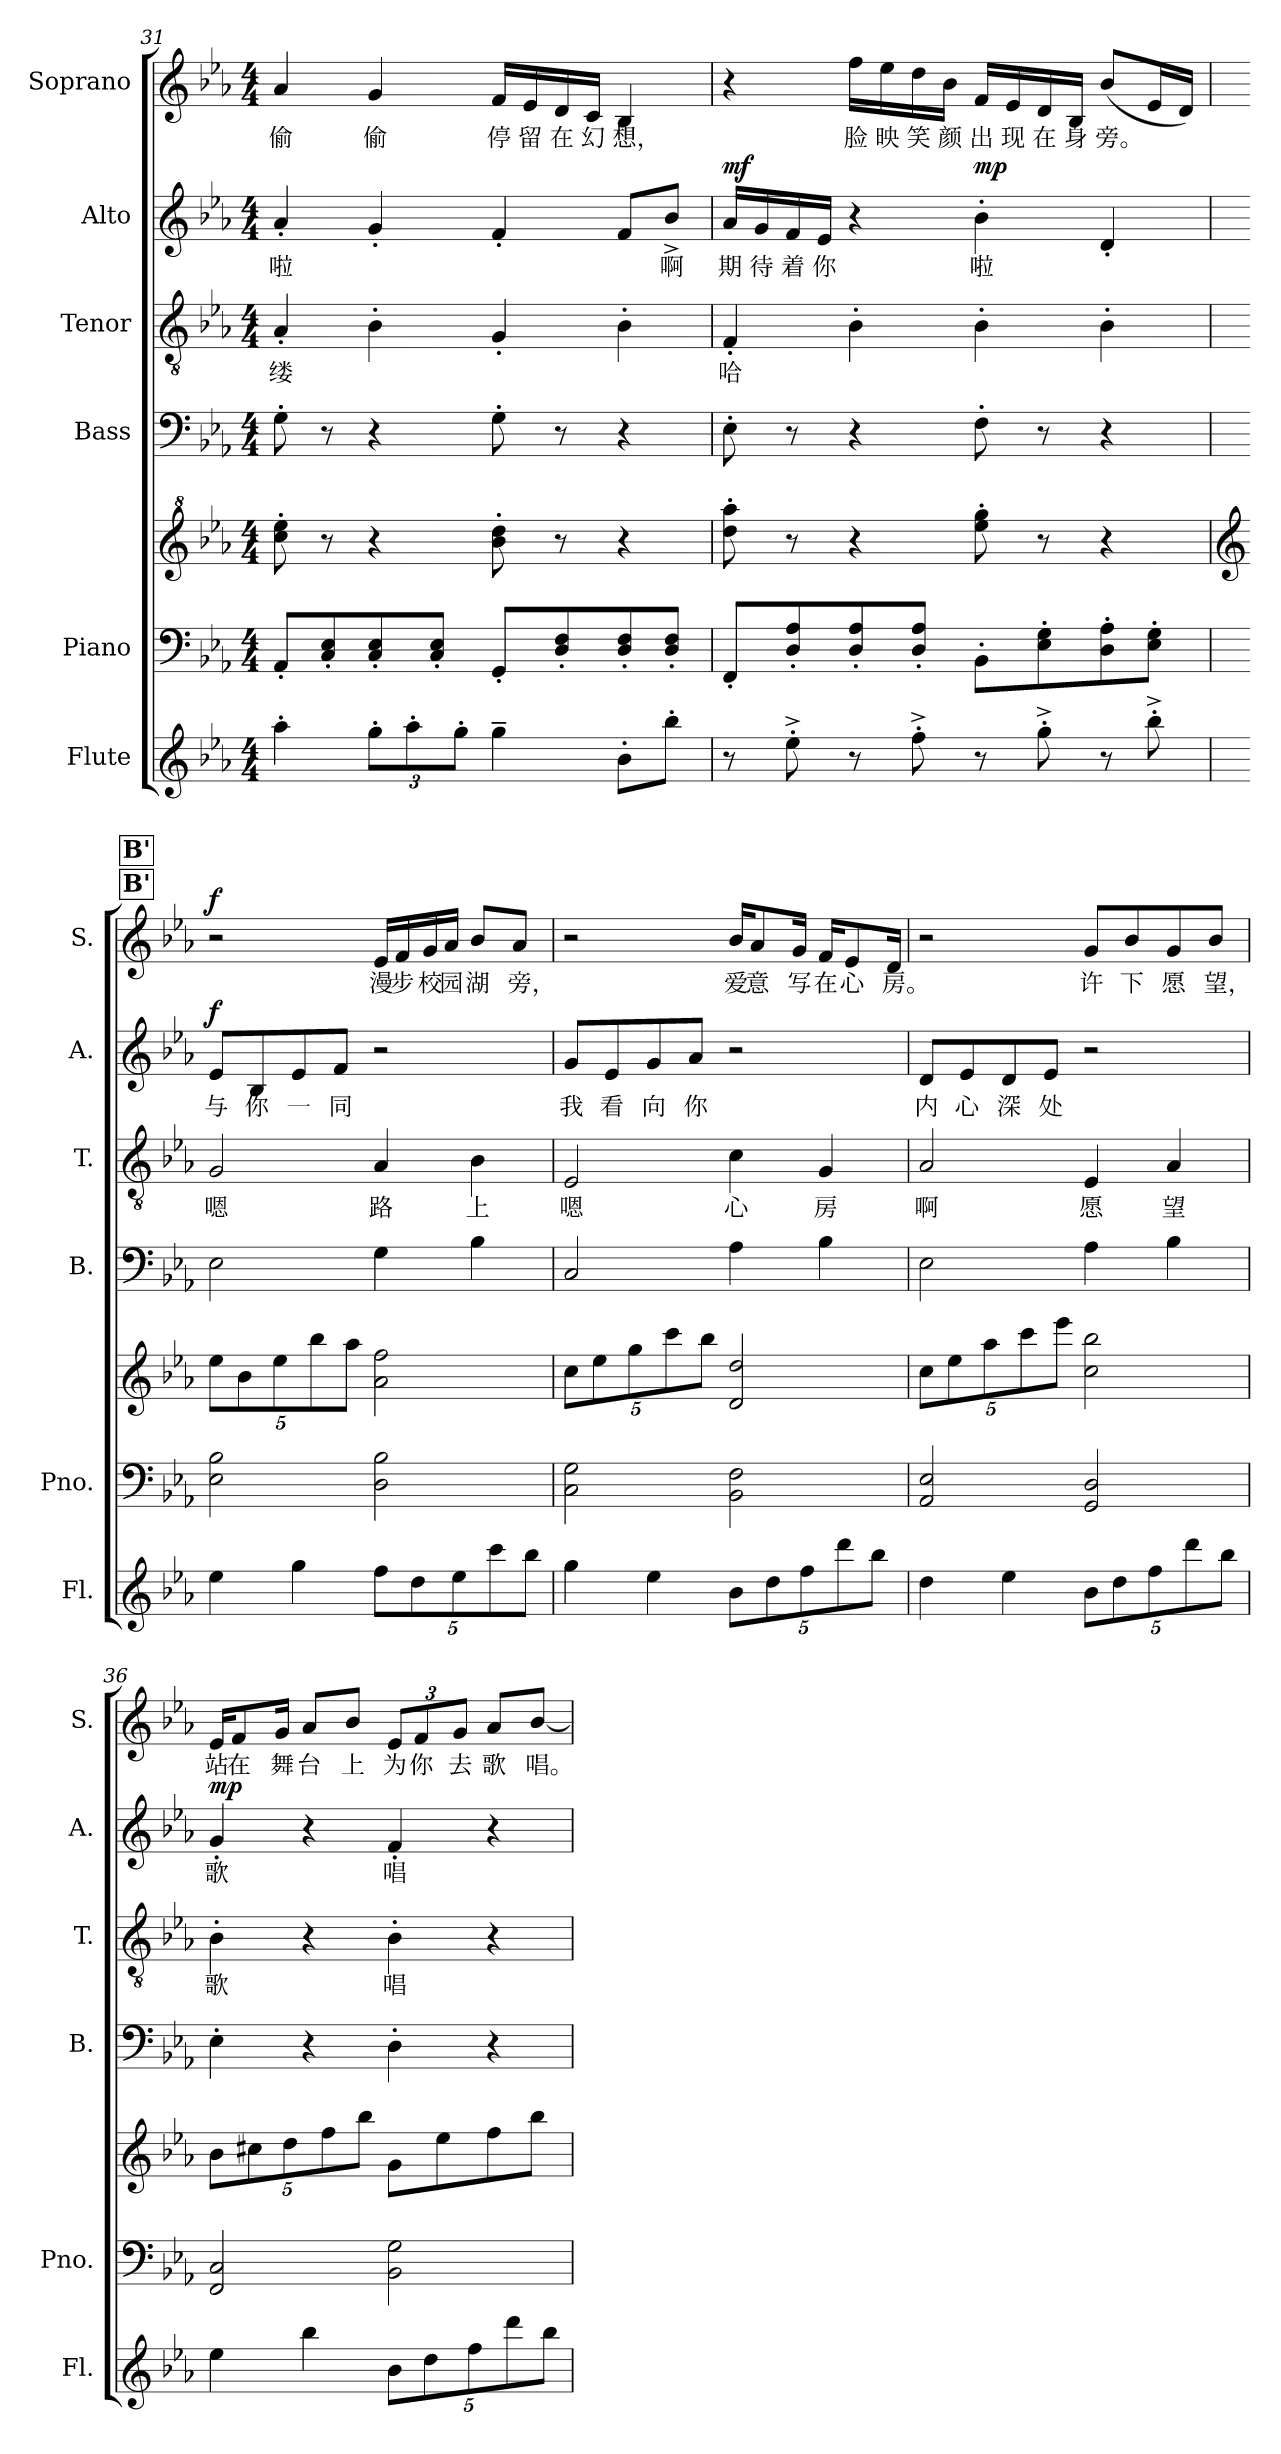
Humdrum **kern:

**kern	**kern	**kern	**kern	**kern	**text	**kern	**text	**dynam	**kern	**text	**dynam
*part6	*part5	*part5	*part4	*part3	*part3	*part2	*part2	*part2	*part1	*part1	*part1
*staff7	*staff6	*staff5	*staff4	*staff3	*staff3	*staff2	*staff2	*staff2	*staff1	*staff1	*staff1
*I"Flute	*I"Piano	*	*I"Bass	*I"Tenor	*	*I"Alto	*	*	*I"Soprano	*	*
*I'Fl.	*I'Pno.	*	*I'B.	*I'T.	*	*I'A.	*	*	*I'S.	*	*
!!LO:PB:g=z
*clefG2	*clefF4	*clefG^2	*clefF4	*clefGv2	*	*clefG2	*	*	*clefG2	*	*
*k[b-e-a-]	*k[b-e-a-]	*k[b-e-a-]	*k[b-e-a-]	*k[b-e-a-]	*	*k[b-e-a-]	*	*	*k[b-e-a-]	*	*
*M4/4	*M4/4	*M4/4	*M4/4	*M4/4	*	*M4/4	*	*	*M4/4	*	*
=31	=31	=31	=31	=31	=31	=31	=31	=31	=31	=31	=31
!	!	!	!	!	!LO:LY:b	!	!LO:LY:b	!	!	!LO:LY:b	!
4aa-'\	8AA-'/L	8ccc\' 8eee-\'	8G'\	4A-'/	缕	4a-'/	啦	.	4a-/	偷	.
.	8C/' 8E-/'	8r	8r	.	.	.	.	.	.	.	.
*Xbrackettup	*	*	*	*	*	*	*	*	*	*	*
!	!	!	!	!	!	!	!	!	!	!LO:LY:b	!
12gg'\L	8C/' 8E-/'	4r	4r	4B-'\	.	4g'/	.	.	4g/	偷	.
12aa-'\	.	.	.	.	.	.	.	.	.	.	.
.	8C/' 8E-/'J	.	.	.	.	.	.	.	.	.	.
12gg'\J	.	.	.	.	.	.	.	.	.	.	.
!	!	!	!	!	!	!	!	!	!	!LO:LY:b	!
4gg~\	8GG'/L	8bb-\' 8ddd\'	8G'\	4G'/	.	4f'/	.	.	16f/LL	停	.
!	!	!	!	!	!	!	!	!	!	!LO:LY:b	!
.	.	.	.	.	.	.	.	.	16e-/	留	.
!	!	!	!	!	!	!	!	!	!	!LO:LY:b	!
.	8D/' 8F/'	8r	8r	.	.	.	.	.	16d/	在	.
!	!	!	!	!	!	!	!	!	!	!LO:LY:b	!
.	.	.	.	.	.	.	.	.	16c/JJ	幻	.
!	!	!	!	!	!	!	!	!	!	!LO:LY:b	!
8b-'\L	8D/' 8F/'	4r	4r	4B-'\	.	8f/L	.	.	4B-/	想，	.
!	!	!	!	!	!	!	!LO:LY:b	!	!	!	!
8bb-'\J	8D/' 8F/'J	.	.	.	.	8b-^/J	啊	.	.	.	.
=32	=32	=32	=32	=32	=32	=32	=32	=32	=32	=32	=32
!	!	!	!	!	!LO:LY:b	!	!LO:LY:b	!LO:DY:b	!	!	!
8r	8FF'/L	8ddd\' 8aaa-\'	8E-'\	4F'/	哈	16a-/LL	期	mf	4r	.	.
!	!	!	!	!	!	!	!LO:LY:b	!	!	!	!
.	.	.	.	.	.	16g/	待	.	.	.	.
!	!	!	!	!	!	!	!LO:LY:b	!	!	!	!
8ee-'^\	8D/' 8A-/'	8r	8r	.	.	16f/	着	.	.	.	.
!	!	!	!	!	!	!	!LO:LY:b	!	!	!	!
.	.	.	.	.	.	16e-/JJ	你	.	.	.	.
!	!	!	!	!	!	!	!	!	!	!LO:LY:b	!
8r	8D/' 8A-/'	4r	4r	4B-'\	.	4r	.	.	16ff\LL	脸	.
!	!	!	!	!	!	!	!	!	!	!LO:LY:b	!
.	.	.	.	.	.	.	.	.	16ee-\	映	.
!	!	!	!	!	!	!	!	!	!	!LO:LY:b	!
8ff'^\	8D/' 8A-/'J	.	.	.	.	.	.	.	16dd\	笑	.
!	!	!	!	!	!	!	!	!	!	!LO:LY:b	!
.	.	.	.	.	.	.	.	.	16b-\JJ	颜	.
!	!	!	!	!	!	!	!LO:LY:b	!LO:DY:b	!	!LO:LY:b	!
8r	8BB-'\L	8eee-\' 8ggg\'	8F'\	4B-'\	.	4b-'\	啦	mp	16f/LL	出	.
!	!	!	!	!	!	!	!	!	!	!LO:LY:b	!
.	.	.	.	.	.	.	.	.	16e-/	现	.
!	!	!	!	!	!	!	!	!	!	!LO:LY:b	!
8gg'^\	8E-\' 8G\'	8r	8r	.	.	.	.	.	16d/	在	.
!	!	!	!	!	!	!	!	!	!	!LO:LY:b	!
.	.	.	.	.	.	.	.	.	16B-/JJ	身	.
!	!	!	!	!	!	!	!	!	!	!LO:LY:b	!
8r	8D\' 8A-\'	4r	4r	4B-'\	.	4d'/	.	.	(8b-/L	旁。	.
8bb-'^\	8E-\' 8G\'J	.	.	.	.	.	.	.	16e-/L	.	.
.	.	.	.	.	.	.	.	.	16d/JJ)	.	.
!!LO:LB:g=z
!!LO:REH:place=s1:a:B:fs=14:t=B'
!!LO:REH:place=s5:a:B:fs=14:t=B'
=33	=33	=33	=33	=33	=33	=33	=33	=33	=33	=33	=33
*	*	*clefG2	*	*	*	*	*	*	*	*	*
*	*	*Xbrackettup	*	*	*	*	*	*	*	*	*
!	!	!	!	!	!LO:LY:b	!	!LO:LY:b	!LO:DY:b	!	!	!LO:DY:b
4ee-\	2E-\ 2B-\	10ee-\L	2E-\	2G/	嗯	8e-/L	与	f	2r	.	f
.	.	10b-\	.	.	.	.	.	.	.	.	.
!	!	!	!	!	!	!	!LO:LY:b	!	!	!	!
.	.	.	.	.	.	8B-/	你	.	.	.	.
.	.	10ee-\	.	.	.	.	.	.	.	.	.
!	!	!	!	!	!	!	!LO:LY:b	!	!	!	!
4gg\	.	.	.	.	.	8e-/	一	.	.	.	.
.	.	10bb-\	.	.	.	.	.	.	.	.	.
!	!	!	!	!	!	!	!LO:LY:b	!	!	!	!
.	.	.	.	.	.	8f/J	同	.	.	.	.
.	.	10aa-\J	.	.	.	.	.	.	.	.	.
!	!	!	!	!	!LO:LY:b	!	!	!	!	!LO:LY:b	!
10ff\L	2D\ 2B-\	2a-\ 2ff\	4G\	4A-/	路	2r	.	.	16e-/LL	漫	.
!	!	!	!	!	!	!	!	!	!	!LO:LY:b	!
.	.	.	.	.	.	.	.	.	16f/	步	.
10dd\	.	.	.	.	.	.	.	.	.	.	.
!	!	!	!	!	!	!	!	!	!	!LO:LY:b	!
.	.	.	.	.	.	.	.	.	16g/	校	.
!	!	!	!	!	!	!	!	!	!	!LO:LY:b	!
.	.	.	.	.	.	.	.	.	16a-/JJ	园	.
10ee-\	.	.	.	.	.	.	.	.	.	.	.
!	!	!	!	!	!LO:LY:b	!	!	!	!	!LO:LY:b	!
.	.	.	4B-\	4B-\	上	.	.	.	8b-/L	湖	.
10ccc\	.	.	.	.	.	.	.	.	.	.	.
!	!	!	!	!	!	!	!	!	!	!LO:LY:b	!
.	.	.	.	.	.	.	.	.	8a-/J	旁，	.
10bb-\J	.	.	.	.	.	.	.	.	.	.	.
=34	=34	=34	=34	=34	=34	=34	=34	=34	=34	=34	=34
!	!	!	!	!	!LO:LY:b	!	!LO:LY:b	!	!	!	!
4gg\	2C\ 2G\	10cc\L	2C/	2E-/	嗯	8g/L	我	.	2r	.	.
.	.	10ee-\	.	.	.	.	.	.	.	.	.
!	!	!	!	!	!	!	!LO:LY:b	!	!	!	!
.	.	.	.	.	.	8e-/	看	.	.	.	.
.	.	10gg\	.	.	.	.	.	.	.	.	.
!	!	!	!	!	!	!	!LO:LY:b	!	!	!	!
4ee-\	.	.	.	.	.	8g/	向	.	.	.	.
.	.	10ccc\	.	.	.	.	.	.	.	.	.
!	!	!	!	!	!	!	!LO:LY:b	!	!	!	!
.	.	.	.	.	.	8a-/J	你	.	.	.	.
.	.	10bb-\J	.	.	.	.	.	.	.	.	.
!	!	!	!	!	!LO:LY:b	!	!	!	!	!LO:LY:b	!
10b-\L	2BB-\ 2F\	2d/ 2dd/	4A-\	4c\	心	2r	.	.	16b-/KL	爱	.
!	!	!	!	!	!	!	!	!	!	!LO:LY:b	!
.	.	.	.	.	.	.	.	.	8a-/	意	.
10dd\	.	.	.	.	.	.	.	.	.	.	.
!	!	!	!	!	!	!	!	!	!	!LO:LY:b	!
.	.	.	.	.	.	.	.	.	16g/Jk	写	.
10ff\	.	.	.	.	.	.	.	.	.	.	.
!	!	!	!	!	!LO:LY:b	!	!	!	!	!LO:LY:b	!
.	.	.	4B-\	4G/	房	.	.	.	16f/KL	在	.
10ddd\	.	.	.	.	.	.	.	.	.	.	.
!	!	!	!	!	!	!	!	!	!	!LO:LY:b	!
.	.	.	.	.	.	.	.	.	8e-/	心	.
10bb-\J	.	.	.	.	.	.	.	.	.	.	.
!	!	!	!	!	!	!	!	!	!	!LO:LY:b	!
.	.	.	.	.	.	.	.	.	16d/Jk	房。	.
!!LO:PB:g=z
=35	=35	=35	=35	=35	=35	=35	=35	=35	=35	=35	=35
!	!	!	!	!	!LO:LY:b	!	!LO:LY:b	!	!	!	!
4dd\	2AA-/ 2E-/	10cc\L	2E-\	2A-/	啊	8d/L	内	.	2r	.	.
.	.	10ee-\	.	.	.	.	.	.	.	.	.
!	!	!	!	!	!	!	!LO:LY:b	!	!	!	!
.	.	.	.	.	.	8e-/	心	.	.	.	.
.	.	10aa-\	.	.	.	.	.	.	.	.	.
!	!	!	!	!	!	!	!LO:LY:b	!	!	!	!
4ee-\	.	.	.	.	.	8d/	深	.	.	.	.
.	.	10ccc\	.	.	.	.	.	.	.	.	.
!	!	!	!	!	!	!	!LO:LY:b	!	!	!	!
.	.	.	.	.	.	8e-/J	处	.	.	.	.
.	.	10eee-\J	.	.	.	.	.	.	.	.	.
!	!	!	!	!	!LO:LY:b	!	!	!	!	!LO:LY:b	!
10b-\L	2GG/ 2D/	2cc\ 2bb-\	4A-\	4E-/	愿	2r	.	.	8g/L	许	.
10dd\	.	.	.	.	.	.	.	.	.	.	.
!	!	!	!	!	!	!	!	!	!	!LO:LY:b	!
.	.	.	.	.	.	.	.	.	8b-/	下	.
10ff\	.	.	.	.	.	.	.	.	.	.	.
!	!	!	!	!	!LO:LY:b	!	!	!	!	!LO:LY:b	!
.	.	.	4B-\	4A-/	望	.	.	.	8g/	愿	.
10ddd\	.	.	.	.	.	.	.	.	.	.	.
!	!	!	!	!	!	!	!	!	!	!LO:LY:b	!
.	.	.	.	.	.	.	.	.	8b-/J	望，	.
10bb-\J	.	.	.	.	.	.	.	.	.	.	.
=36	=36	=36	=36	=36	=36	=36	=36	=36	=36	=36	=36
!	!	!	!	!	!LO:LY:b	!	!LO:LY:b	!LO:DY:b	!	!LO:LY:b	!
4ee-\	2FF/ 2C/	10b-\L	4E-'\	4B-'\	歌	4g'/	歌	mp	16e-/KL	站	.
!	!	!	!	!	!	!	!	!	!	!LO:LY:b	!
.	.	.	.	.	.	.	.	.	8f/	在	.
.	.	10cc#X\	.	.	.	.	.	.	.	.	.
!	!	!	!	!	!	!	!	!	!	!LO:LY:b	!
.	.	.	.	.	.	.	.	.	16g/Jk	舞	.
.	.	10dd\	.	.	.	.	.	.	.	.	.
!	!	!	!	!	!	!	!	!	!	!LO:LY:b	!
4bb-\	.	.	4r	4r	.	4r	.	.	8a-/L	台	.
.	.	10ff\	.	.	.	.	.	.	.	.	.
!	!	!	!	!	!	!	!	!	!	!LO:LY:b	!
.	.	.	.	.	.	.	.	.	8b-/J	上	.
.	.	10bb-\J	.	.	.	.	.	.	.	.	.
!	!	!	!	!	!LO:LY:b	!	!LO:LY:b	!	!	!	!
*	*	*	*	*	*	*	*	*	*Xbrackettup	*	*
!	!	!	!	!	!	!	!	!	!	!LO:LY:b	!
10b-\L	2BB-\ 2G\	8g\L	4D'\	4B-'\	唱	4f'/	唱	.	12e-/L	为	.
!	!	!	!	!	!	!	!	!	!	!LO:LY:b	!
.	.	.	.	.	.	.	.	.	12f/	你	.
10dd\	.	.	.	.	.	.	.	.	.	.	.
.	.	8ee-\	.	.	.	.	.	.	.	.	.
!	!	!	!	!	!	!	!	!	!	!LO:LY:b	!
.	.	.	.	.	.	.	.	.	12g/J	去	.
10ff\	.	.	.	.	.	.	.	.	.	.	.
!	!	!	!	!	!	!	!	!	!	!LO:LY:b	!
.	.	8ff\	4r	4r	.	4r	.	.	8a-/L	歌	.
10ddd\	.	.	.	.	.	.	.	.	.	.	.
!	!	!	!	!	!	!	!	!	!	!LO:LY:b	!
.	.	8bb-\J	.	.	.	.	.	.	[8b-/J	唱。	.
10bb-\J	.	.	.	.	.	.	.	.	.	.	.
=	=	=	=	=	=	=	=	=	=	=	=
*-	*-	*-	*-	*-	*-	*-	*-	*-	*-	*-	*-
